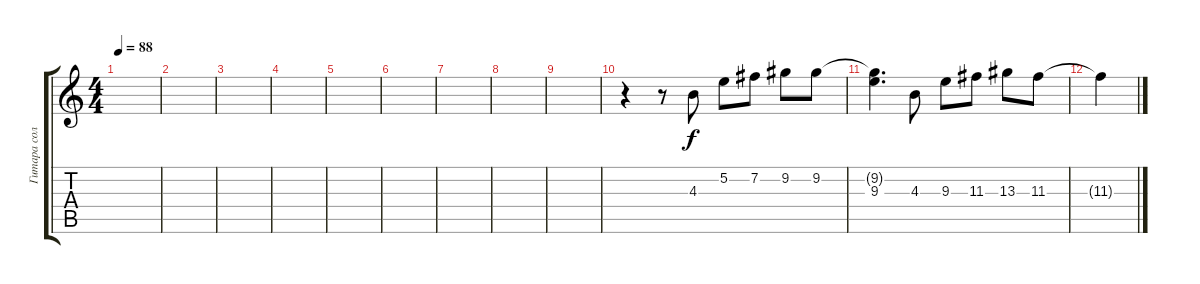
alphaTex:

\track ("Гитара соло" "Гитара сол") {instrument electricguitarjazz}
\staff {score tabs}
\tuning (E4 B3 G3 D3 A2 E2) {hide}
\ts (4 4)
\tempo 88
\clef g2
\ks c
|
|
|
|
|
|
|
|
|
r.4 r.8 4.3.8 5.2.8 7.2.8 9.2.8 9.2.8 |
(9.2{t} 9.3).4{d} 4.3.8 9.3.8 11.3.8 13.3.8 11.3.8 |
11.3{t}.4
